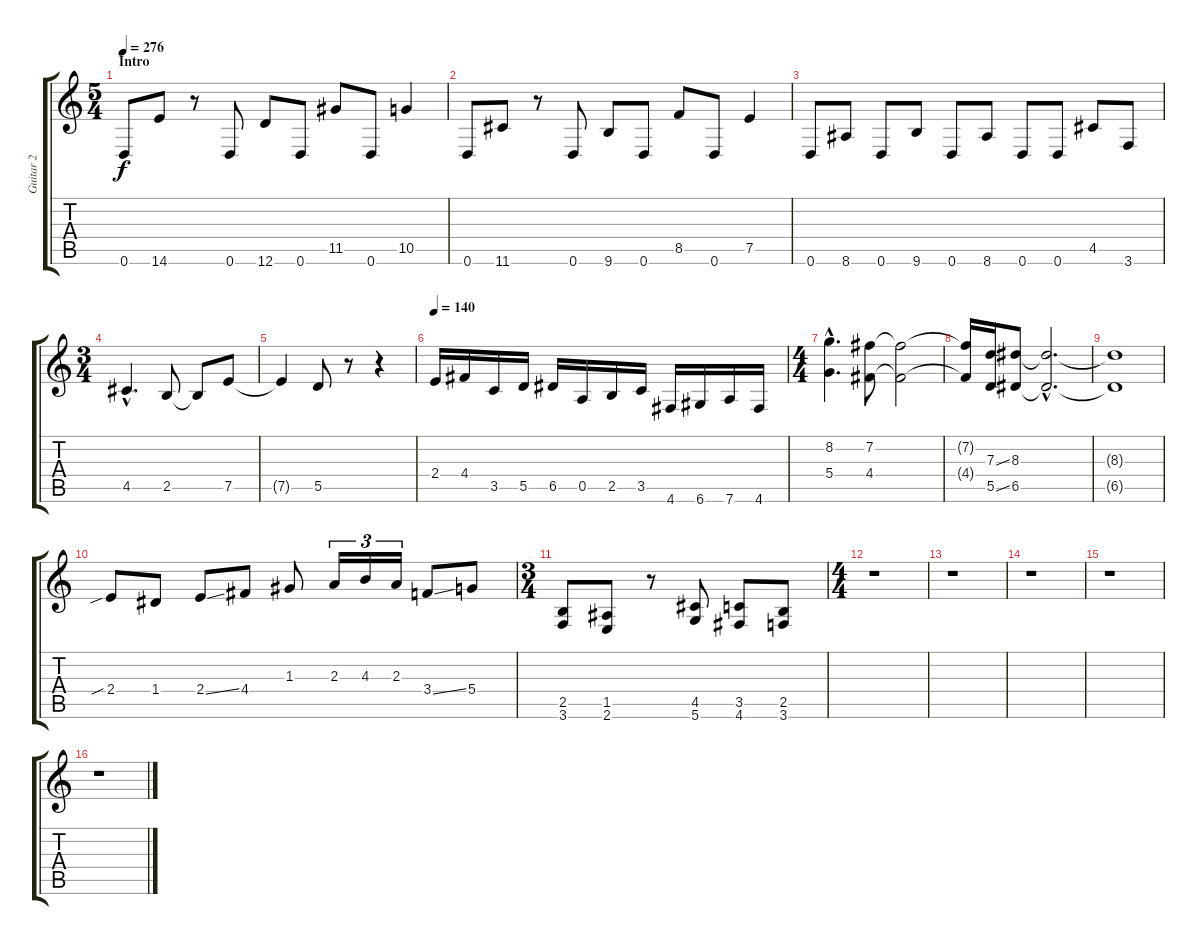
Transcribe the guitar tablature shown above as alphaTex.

\track ("Guitar 2" "Guitar 2") {instrument distortionguitar}
\staff {score tabs}
\tuning (E4 B3 G3 D3 A2 D2) {hide}
\ts (5 4)
\section ("" "Intro")
\tempo 276
\clef g2
\ks c
0.6.8{dy f instrument distortionguitar} 14.6.8 r.8 0.6.8 12.6.8 0.6.8 11.5.8 0.6.8 10.5.4 |
0.6.8 11.6.8 r.8 0.6.8 9.6.8 0.6.8 8.5.8 0.6.8 7.5.4 |
0.6.8 8.6.8 0.6.8 9.6.8 0.6.8 8.6.8 0.6.8 0.6.8 4.5.8 3.6.8 |
\ts (3 4)
4.5{hac}.4{d} 2.5.8 2.5{t}.8 7.5.8 |
7.5{t}.4 5.5.8 r.8 r.4 |
\tempo 140
2.4.16 4.4.16 3.5.16 5.5.16 6.5.16 0.5.16 2.5.16 3.5.16 4.6.16 6.6.16 7.6.16 4.6.16 |
\ts (4 4)
(8.2{hac} 5.4{hac}).4{d} (7.2 4.4).8 (7.2{t} 4.4{t}).2 |
(7.2{t} 4.4{t}).16 (7.3{ss} 5.5{ss}).16 (8.3 6.5).8 (8.3{hac t} 6.5{hac t}).2{d} |
(8.3{t} 6.5{t}).1 |
2.4{sib}.8 1.4.8 2.4{ss}.8 4.4.8 1.3.8 2.3.16{tu (3 2)} 4.3.16{tu (3 2)} 2.3.16{tu (3 2)} 3.4{ss}.8 5.4.8 |
\ts (3 4)
(2.5 3.6).8 (1.5 2.6).8 r.8 (4.5 5.6).8 (3.5 4.6).8 (2.5 3.6).8 |
\ts (4 4)
r.1 |
r.1 |
r.1 |
r.1 |
r.1
